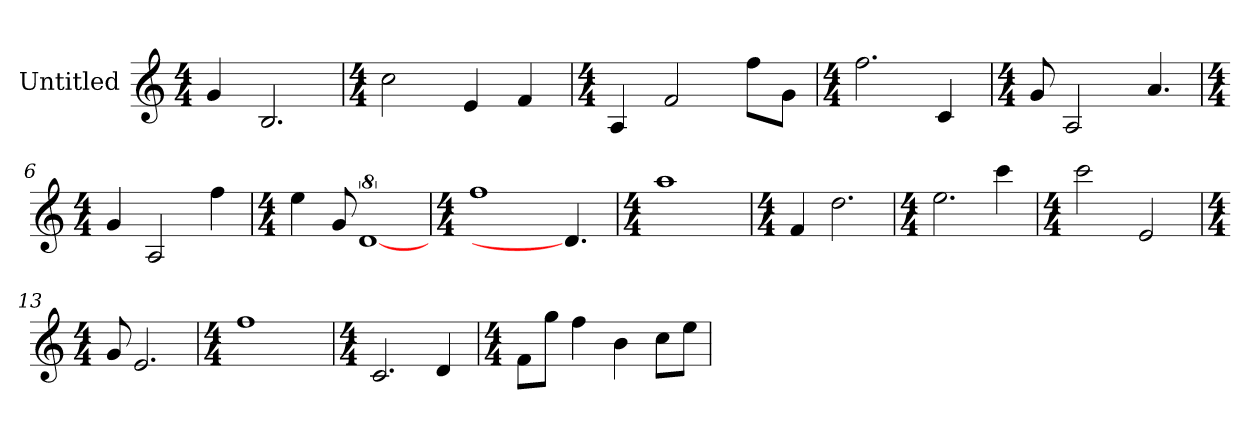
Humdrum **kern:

**kern
*part1
*staff1
*I"Untitled
*k[]
*C:
*M4/4
=1
4g
!LO:N:vis=2.
2B
=2
*k[]
*C:
*M4/4
2cc
4e
4f
=3
*k[]
*C:
*M4/4
4A
2f
8ffL
8gJ
=4
*k[]
*C:
*M4/4
!LO:N:vis=2.
2ff
4c
=5
*k[]
*C:
*M4/4
8g
2A
!LO:N:vis=4.
4a
=6
*k[]
*C:
*M4/4
4g
2A
4ff
=7
*k[]
*C:
*M4/4
4ee
8g
[8%5d
=8
*k[]
*C:
*M4/4
1ff
4.d]
=9
*k[]
*C:
*M4/4
1aa
=10
*k[]
*C:
*M4/4
4f
!LO:N:vis=2.
2dd
=11
*k[]
*C:
*M4/4
!LO:N:vis=2.
2ee
4ccc
=12
*k[]
*C:
*M4/4
2ccc
2e
=13
*k[]
*C:
*M4/4
8g
!LO:N:vis=2.
2e
=14
*k[]
*C:
*M4/4
1ff
=15
*k[]
*C:
*M4/4
!LO:N:vis=2.
2c
4d
=16
*k[]
*C:
*M4/4
8fL
8ggJ
4ff
4b
8ccL
8eeJ
=
*-
